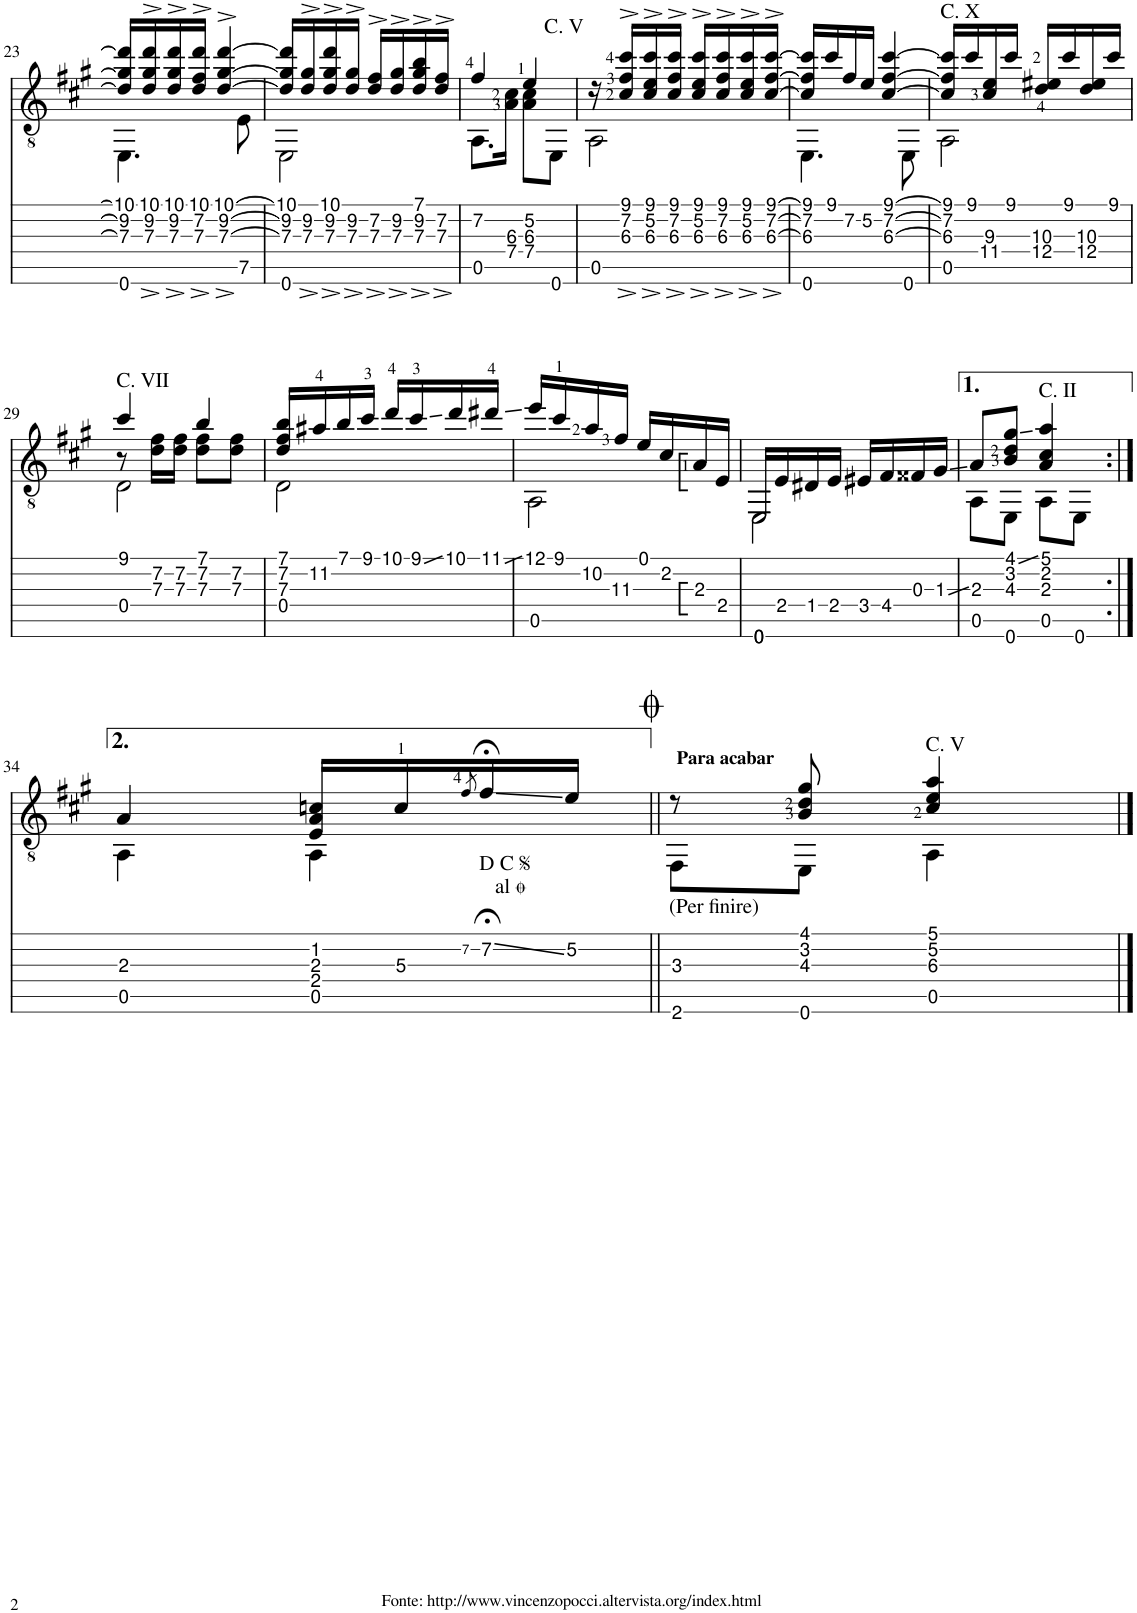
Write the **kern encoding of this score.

**kern	**kern
*part1	*part1
*staff2	*staff1
*I"Guitar	*
*I'Guit.	*
!!LO:PB:g=z
*	*clefGv2
*k[f#c#g#]	*k[f#c#g#]
*M2/4	*M2/4
=23	=23
*^	*^
16d]\ 16g#]\ 16dd]\LL	4.EE	16d/] 16g#/] 16dd/]LL	4.EE\
16d^\ 16g#^\ 16dd^\J	.	16d/^ 16g#/^ 16dd/^	.
16d^\ 16g#^\ 16dd^\L	.	16d/^ 16g#/^ 16dd/^	.
16d^\ 16f#^\ 16dd^\JJ	.	16d/^ 16f#/^ 16dd/^JJ	.
[4d^ [4g#^ [4dd^	.	[4d/^ [4g#/^ [4dd/^	.
.	8E	.	8E\
=24	=24	=24	=24
16d]\ 16g#]\ 16dd]\LL	2EE	16d/] 16g#/] 16dd/]LL	2EE\
16d^\ 16g#^\J	.	16d/^ 16g#/^	.
16d^\ 16g#^\ 16dd^\L	.	16d/^ 16g#/^ 16dd/^	.
16d^\ 16g#^\JJ	.	16d/^ 16g#/^JJ	.
16d^\ 16f#^\LL	.	16d/^ 16f#/^LL	.
16d^\ 16g#^\J	.	16d/^ 16g#/^	.
16d^\ 16g#^\ 16b^\L	.	16d/^ 16g#/^ 16b/^	.
16d^\ 16f#^\JJ	.	16d/^ 16f#/^JJ	.
=25	=25	=25	=25
4f#	8.AAL	4f#/	8.AA\L
.	16A\ 16c#\Jk	.	16A\ 16c#\Jk
4e	8A\ 8c#\L	4e/	8A\ 8c#\L
.	8EEJ	.	8EE\J
=26	=26	=26	=26
!	!	!LO:TX:a:t=C. V	!
16r	2AA	16r	2AA\
16c#^\ 16f#^\ 16cc#^\LL	.	16c#/^ 16f#/^ 16cc#/^LL	.
16c#^\ 16e^\ 16cc#^\	.	16c#/^ 16e/^ 16cc#/^	.
16c#^\ 16f#^\ 16cc#^\JJ	.	16c#/^ 16f#/^ 16cc#/^JJ	.
16c#^\ 16e^\ 16cc#^\LL	.	16c#/^ 16e/^ 16cc#/^LL	.
16c#^\ 16f#^\ 16cc#^\J	.	16c#/^ 16f#/^ 16cc#/^	.
16c#^\ 16e^\ 16cc#^\L	.	16c#/^ 16e/^ 16cc#/^	.
[16c#^\ [16f#^\ [16cc#^\JJ	.	[16c#/^ [16f#/^ [16cc#/^JJ	.
=27	=27	=27	=27
16c#]\ 16f#]\ 16cc#]\LL	4.EE	16c#/] 16f#/] 16cc#/]LL	4.EE\
16cc#J	.	16cc#/	.
16f#L	.	16f#/	.
16eJJ	.	16e/JJ	.
[4c# [4f# [4cc#	.	[4c#/ [4f#/ [4cc#/	.
.	8EE	.	8EE\
=28	=28	=28	=28
!	!	!LO:TX:a:t=C. X	!
16c#]\ 16f#]\ 16cc#]\LL	2AA	16c#/] 16f#/] 16cc#/]LL	2AA\
16cc#J	.	16cc#/	.
16c#\ 16e\L	.	16c#/ 16e/	.
16cc#JJ	.	16cc#/JJ	.
16d\ 16e#\LL	.	16d/ 16e#X/LL	.
16cc#J	.	16cc#/	.
16d\ 16e#\L	.	16d/ 16e#/	.
16cc#JJ	.	16cc#/JJ	.
!!LO:LB:g=z
=29	=29	=29	=29
*	*^	*	*^
!	!	!	!LO:TX:a:t=C. VII	!	!
4cc#	8r	2D	4cc#/	8r	2D\
.	16d\ 16f#\LL	.	.	16d\ 16f#\LL	.
.	16d\ 16f#\JJ	.	.	16d\ 16f#\JJ	.
4b	8d\ 8f#\L	.	4b/	8d\ 8f#\L	.
.	8d\ 8f#\J	.	.	8d\ 8f#\J	.
*	*v	*v	*	*	*
*	*	*	*v	*v
=30	=30	=30	=30
16d\ 16f#\ 16b\LL	2D	16d/ 16f#/ 16b/LL	2D\
16a#J	.	16a#X/	.
16bL	.	16b/	.
16cc#JJ	.	16cc#/JJ	.
16ddLL	.	16dd/LL	.
16cc#J	.	16cc#/	.
16ddL	.	16dd/	.
16dd#JJ	.	16dd#X/JJ	.
=31	=31	=31	=31
16eeLL	2AA	16ee/LL	2AA\
16cc#J	.	16cc#/	.
16aL	.	16a/	.
16f#JJ	.	16f#/JJ	.
16eLL	.	16e/LL	.
16c#J	.	16c#/	.
16A:L	.	16A:/	.
16EJJ	.	16E/JJ	.
=32	=32	=32	=32
!	!	!LO:N:head=open	!
16EELL	2EE	16EE/LL	2EE\
16EJ	.	16E/	.
16D#L	.	16D#X/	.
16EJJ	.	16E/JJ	.
16E#LL	.	16E#X/LL	.
16F#J	.	16F#/	.
16F##L	.	16F##X/	.
16G#JJ	.	16G#/JJ	.
=33	=33	=33	=33
8AL	8AAL	8A/L	8AA\L
8B\ 8d\ 8g#\J	8EEJ	8B/ 8d/ 8g#/J	8EE\J
!	!	!LO:TX:a:t=C. II	!
4A 4c# 4a	8AAL	4A/ 4c#/ 4a/	8AA\L
.	8EEJ	.	8EE\J
!!LO:LB:g=z	!!
=34:|!	=34:|!	=34:|!	=34:|!
4A	4AA	4A/	4AA\
16E\ 16A\ 16c\LL	4AA	16E/ 16A/ 16cn/LL	4AA\
16cJ	.	16c/	.
qf#	.	8qf#/	.
!LO:TX:a:t=D C	!	!	!
!LO:TX:a:t=al	!	!	!
16f#;<L	.	16f#;</	.
16eJJ	.	16e/JJ	.
=35||	=35||	=35||	=35||
!	!	!LO:TX:a:B:t=Para acabar	!
!LO:TX:a:t=(Per finire)	!	!	!
8A#L	8FF#L	8r	8FF#\L
8B\ 8d\ 8g#\J	8EEJ	8B/ 8d/ 8g#/	8EE\J
!	!	!LO:TX:a:t=C. V	!
4c# 4e 4a	4AA	4c#/ 4e/ 4a/	4AA\
*v	*v	*	*
*	*v	*v
==	==
*-	*-
